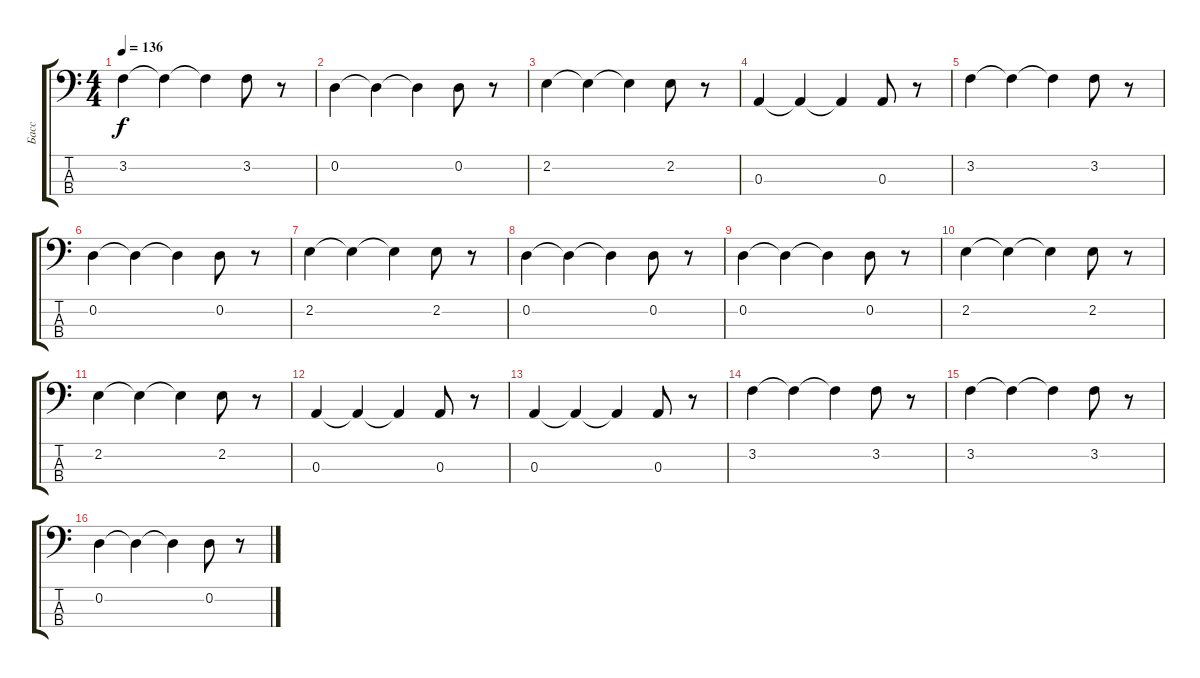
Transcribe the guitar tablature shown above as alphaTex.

\track ("Басс" "Басс") {instrument electricbassfinger}
\staff {score tabs}
\tuning (G2 D2 A1 E1) {hide}
\ts (4 4)
\tempo 136
\clef f4
\ks c
3.2.4{dy f} 3.2{t}.4 3.2{t}.4 3.2.8 r.8 |
0.2.4 0.2{t}.4 0.2{t}.4 0.2.8 r.8 |
2.2.4 2.2{t}.4 2.2{t}.4 2.2.8 r.8 |
0.3.4 0.3{t}.4 0.3{t}.4 0.3.8 r.8 |
3.2.4 3.2{t}.4 3.2{t}.4 3.2.8 r.8 |
0.2.4 0.2{t}.4 0.2{t}.4 0.2.8 r.8 |
2.2.4 2.2{t}.4 2.2{t}.4 2.2.8 r.8 |
0.2.4 0.2{t}.4 0.2{t}.4 0.2.8 r.8 |
0.2.4 0.2{t}.4 0.2{t}.4 0.2.8 r.8 |
2.2.4 2.2{t}.4 2.2{t}.4 2.2.8 r.8 |
2.2.4 2.2{t}.4 2.2{t}.4 2.2.8 r.8 |
0.3.4 0.3{t}.4 0.3{t}.4 0.3.8 r.8 |
0.3.4 0.3{t}.4 0.3{t}.4 0.3.8 r.8 |
3.2.4 3.2{t}.4 3.2{t}.4 3.2.8 r.8 |
3.2.4 3.2{t}.4 3.2{t}.4 3.2.8 r.8 |
0.2.4 0.2{t}.4 0.2{t}.4 0.2.8 r.8
